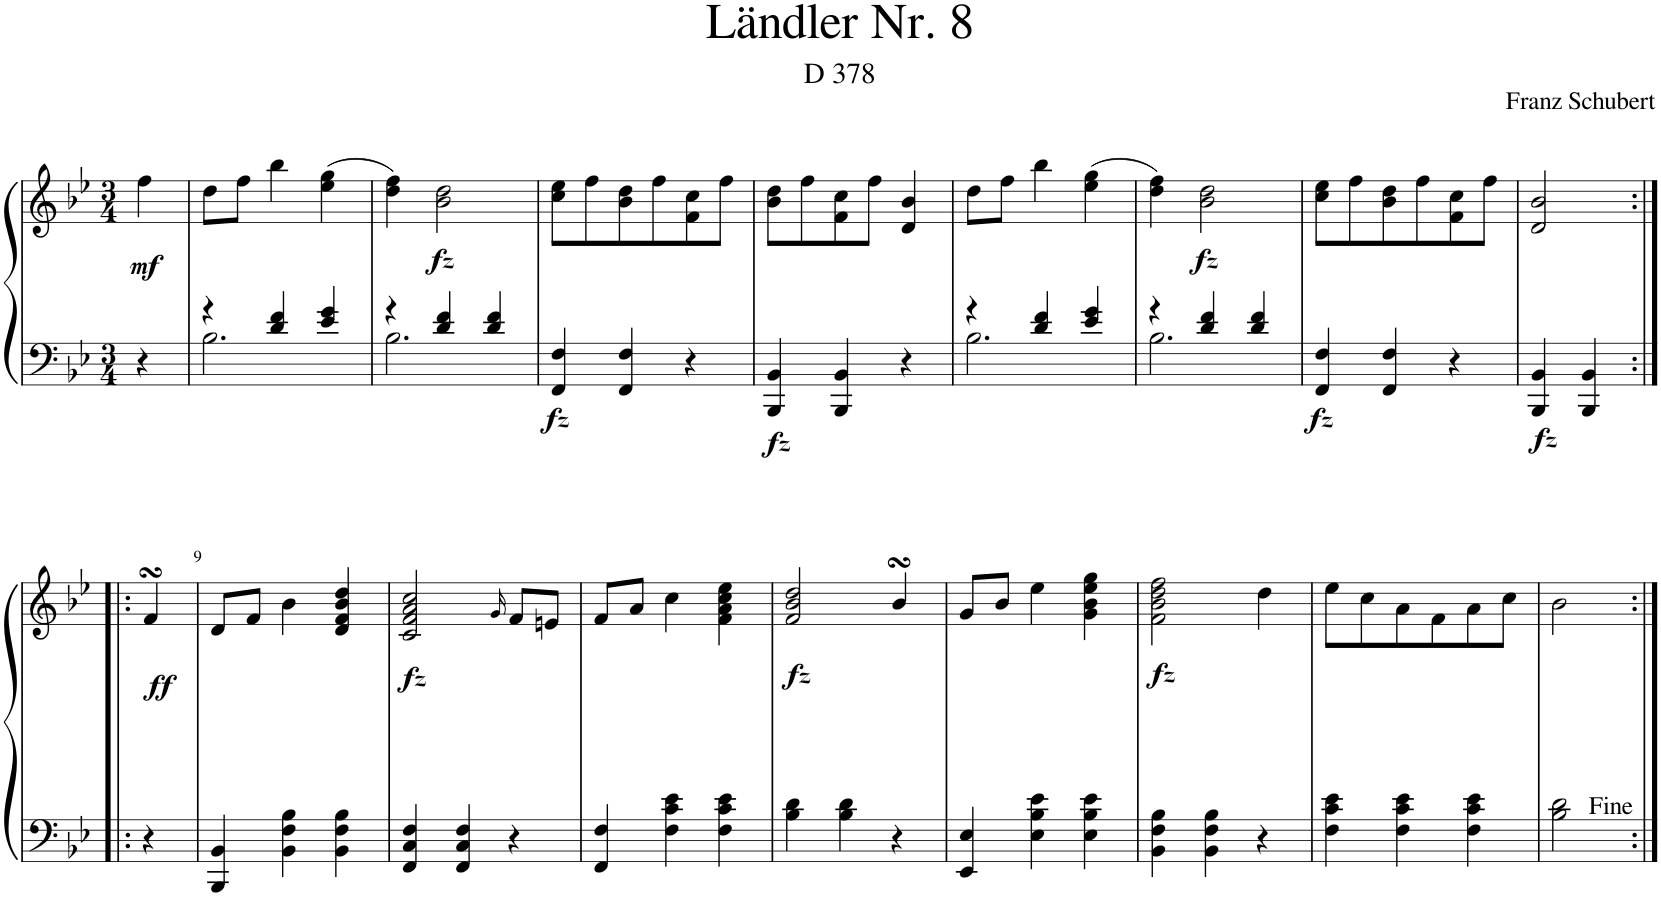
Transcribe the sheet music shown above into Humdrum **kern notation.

**kern	**kern	**dynam
*part1	*part1	*part1
*staff2	*staff1	*staff1/2
*I"Piano	*	*
*I'Pno.	*	*
*clefF4	*clefG2	*
*k[b-e-]	*k[b-e-]	*
*M3/4	*M3/4	*
=	=	=
!	!	!LO:DY:b
4r	4ff\	mf
=1	=1	=1
*^	*	*
4r	2.B-\	8dd\L	.
.	.	8ff\J	.
4d/ 4f/	.	4bb-\	.
4e-/ 4g/	.	(4ee-\ 4gg\	.
=2	=2	=2	=2
4r	2.B-\	4dd\ 4ff\)	.
!	!	!	!LO:DY:b
4d/ 4f/	.	2b-\ 2dd\	fz
4d/ 4f/	.	.	.
*v	*v	*	*
=3	=3	=3
!	!	!LO:DY:b=2
4FF/ 4F/	8cc\ 8ee-\L	fz
.	8ff\	.
4FF/ 4F/	8b-\ 8dd\	.
.	8ff\	.
4r	8f\ 8cc\	.
.	8ff\J	.
=4	=4	=4
!	!	!LO:DY:b=2
4BBB-/ 4BB-/	8b-\ 8dd\L	fz
.	8ff\	.
4BBB-/ 4BB-/	8f\ 8cc\	.
.	8ff\J	.
4r	4d/ 4b-/	.
=5	=5	=5
*^	*	*
4r	2.B-\	8dd\L	.
.	.	8ff\J	.
4d/ 4f/	.	4bb-\	.
4e-/ 4g/	.	(4ee-\ 4gg\	.
=6	=6	=6	=6
4r	2.B-\	4dd\ 4ff\)	.
!	!	!	!LO:DY:b
4d/ 4f/	.	2b-\ 2dd\	fz
4d/ 4f/	.	.	.
*v	*v	*	*
=7	=7	=7
!	!	!LO:DY:b=2
4FF/ 4F/	8cc\ 8ee-\L	fz
.	8ff\	.
4FF/ 4F/	8b-\ 8dd\	.
.	8ff\	.
4r	8f\ 8cc\	.
.	8ff\J	.
=8	=8	=8
!	!	!LO:DY:b=2
4BBB-/ 4BB-/	2d/ 2b-/	fz
4BBB-/ 4BB-/	.	.
!!LO:LB:g=z
=8X1:|!|:	=8X1:|!|:	=8X1:|!|:
!	!	!LO:DY:b
4r	4fsSSS/	ff
=9	=9	=9
4BBB-/ 4BB-/	8d/L	.
.	8f/J	.
4BB-\ 4F\ 4B-\	4b-\	.
4BB-\ 4F\ 4B-\	4d/ 4f/ 4b-/ 4dd/	.
=10	=10	=10
!	!	!LO:DY:b
4FF/ 4C/ 4F/	2c/ 2f/ 2a/ 2cc/	fz
4FF/ 4C/ 4F/	.	.
.	16qg/	.
4r	8f/L	.
.	8en/J	.
=11	=11	=11
4FF/ 4F/	8f/L	.
.	8a/J	.
4F\ 4c\ 4e-\	4cc\	.
4F\ 4c\ 4e-\	4f\ 4a\ 4cc\ 4ee-\	.
=12	=12	=12
!	!	!LO:DY:b
4B-\ 4d\	2f/ 2b-/ 2dd/	fz
4B-\ 4d\	.	.
4r	4b-sSSs/	.
=13	=13	=13
4EE-/ 4E-/	8g/L	.
.	8b-/J	.
4E-\ 4B-\ 4e-\	4ee-\	.
4E-\ 4B-\ 4e-\	4g\ 4b-\ 4ee-\ 4gg\	.
=14	=14	=14
!	!	!LO:DY:b
4BB-\ 4F\ 4B-\	2f\ 2b-\ 2dd\ 2ff\	fz
4BB-\ 4F\ 4B-\	.	.
4r	4dd\	.
=15	=15	=15
4F\ 4c\ 4e-\	8ee-\L	.
.	8cc\	.
4F\ 4c\ 4e-\	8a\	.
.	8f\	.
4F\ 4c\ 4e-\	8a\	.
.	8cc\J	.
=16	=16	=16
2B-\ 2d\	2b-\	.
=:|!	=:|!	=:|!
*-	*-	*-
